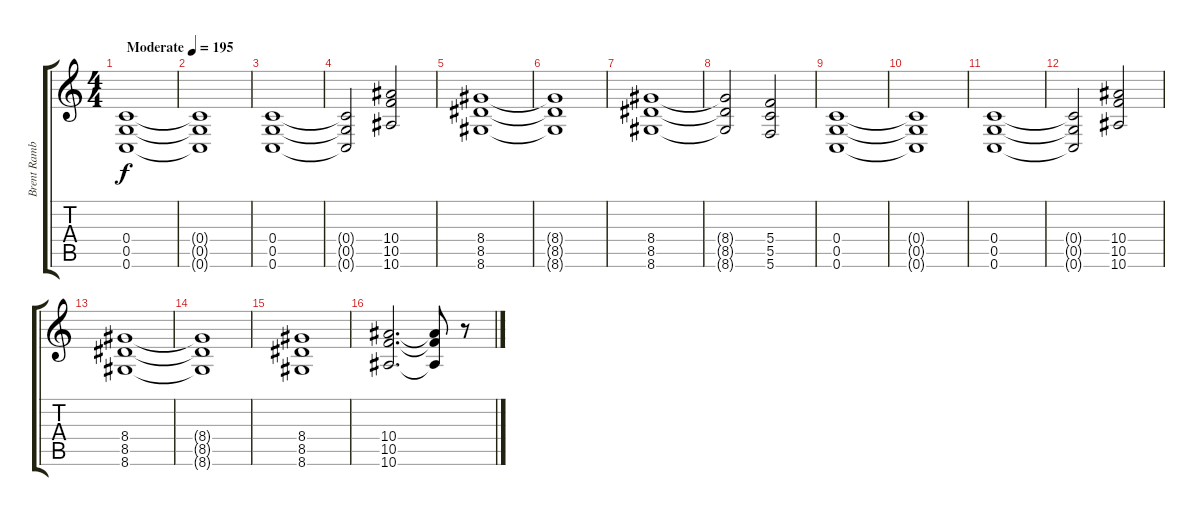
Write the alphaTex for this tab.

\track ("Brent Rambler (Rhythm)" "Brent Ramb") {instrument distortionguitar}
\staff {score tabs}
\tuning (D4 A3 F3 C3 G2 C2) {hide}
\ts (4 4)
\tempo (195 "Moderate")
\clef g2
\ks c
(0.4 0.5 0.6).1{dy f instrument distortionguitar} |
(0.4{t} 0.5{t} 0.6{t}).1 |
(0.4 0.5 0.6).1 |
(0.4{t} 0.5{t} 0.6{t}).2 (10.4 10.5 10.6).2 |
(8.4 8.5 8.6).1 |
(8.4{t} 8.5{t} 8.6{t}).1 |
(8.4 8.5 8.6).1 |
(8.4{t} 8.5{t} 8.6{t}).2 (5.4 5.5 5.6).2 |
(0.4 0.5 0.6).1 |
(0.4{t} 0.5{t} 0.6{t}).1 |
(0.4 0.5 0.6).1 |
(0.4{t} 0.5{t} 0.6{t}).2 (10.4 10.5 10.6).2 |
(8.4 8.5 8.6).1 |
(8.4{t} 8.5{t} 8.6{t}).1 |
(8.4 8.5 8.6).1 |
(10.4 10.5 10.6).2{d} (10.4{t} 10.5{t} 10.6{t}).8 r.8
